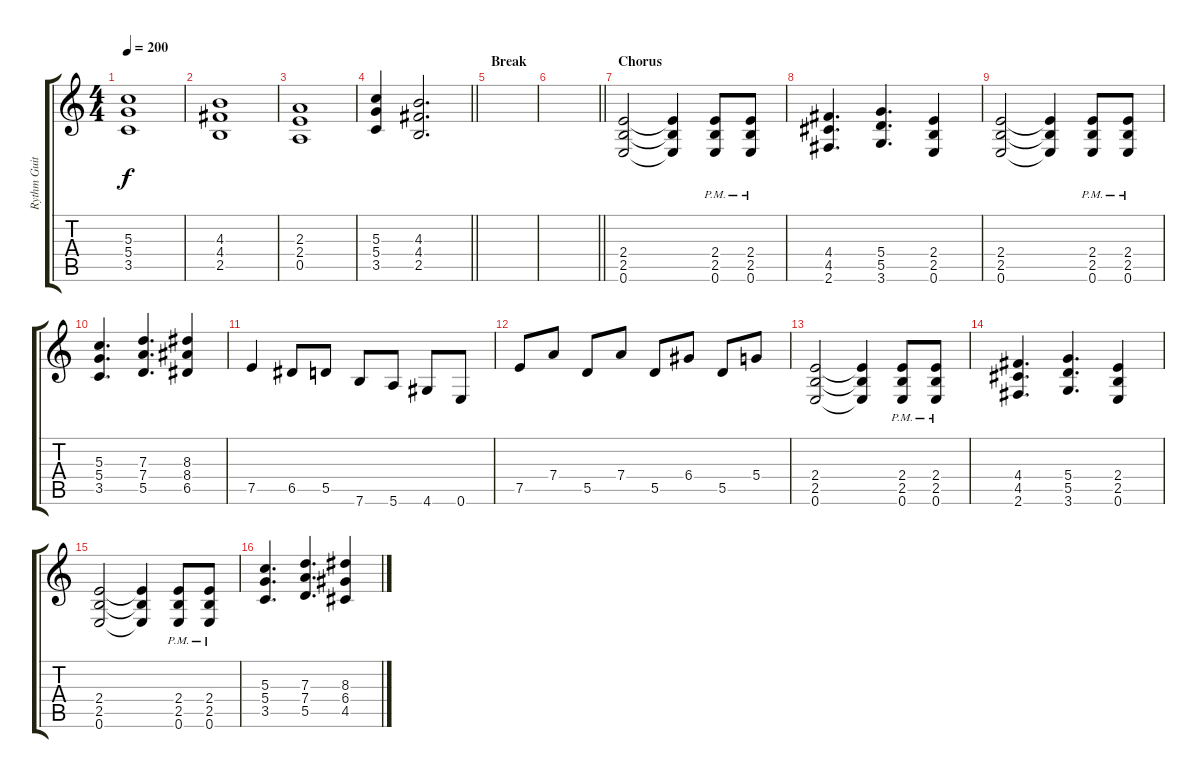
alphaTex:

\track ("Rythm Guitar" "Rythm Guit") {instrument distortionguitar}
\staff {score tabs}
\tuning (E4 B3 G3 D3 A2 E2) {hide}
\ts (4 4)
\tempo 200
\clef g2
\ks c
(5.3 5.4 3.5).1{dy f} |
(4.3 4.4 2.5).1 |
(2.3 2.4 0.5).1 |
\barLineRight lightlight
(5.3 5.4 3.5).4 (4.3 4.4 2.5).2{d} |
\section ("" "Break")
|
\barLineRight lightlight
|
\section ("" "Chorus")
(2.4 2.5 0.6).2 (2.4{t} 2.5{t} 0.6{t}).4 (2.4{pm} 2.5{pm} 0.6{pm}).8 (2.4{pm} 2.5{pm} 0.6{pm}).8 |
(4.4 4.5 2.6).4{d} (5.4 5.5 3.6).4{d} (2.4 2.5 0.6).4 |
(2.4 2.5 0.6).2 (2.4{t} 2.5{t} 0.6{t}).4 (2.4{pm} 2.5{pm} 0.6{pm}).8 (2.4{pm} 2.5{pm} 0.6{pm}).8 |
(5.3 5.4 3.5).4{d} (7.3 7.4 5.5).4{d} (8.3 8.4 6.5).4 |
7.5.4 6.5.8 5.5.8 7.6.8 5.6.8 4.6.8 0.6.8 |
7.5.8 7.4.8 5.5.8 7.4.8 5.5.8 6.4.8 5.5.8 5.4.8 |
(2.4 2.5 0.6).2 (2.4{t} 2.5{t} 0.6{t}).4 (2.4{pm} 2.5{pm} 0.6{pm}).8 (2.4{pm} 2.5{pm} 0.6{pm}).8 |
(4.4 4.5 2.6).4{d} (5.4 5.5 3.6).4{d} (2.4 2.5 0.6).4 |
(2.4 2.5 0.6).2 (2.4{t} 2.5{t} 0.6{t}).4 (2.4{pm} 2.5{pm} 0.6{pm}).8 (2.4{pm} 2.5{pm} 0.6{pm}).8 |
(5.3 5.4 3.5).4{d} (7.3 7.4 5.5).4{d} (8.3 6.4 4.5).4
